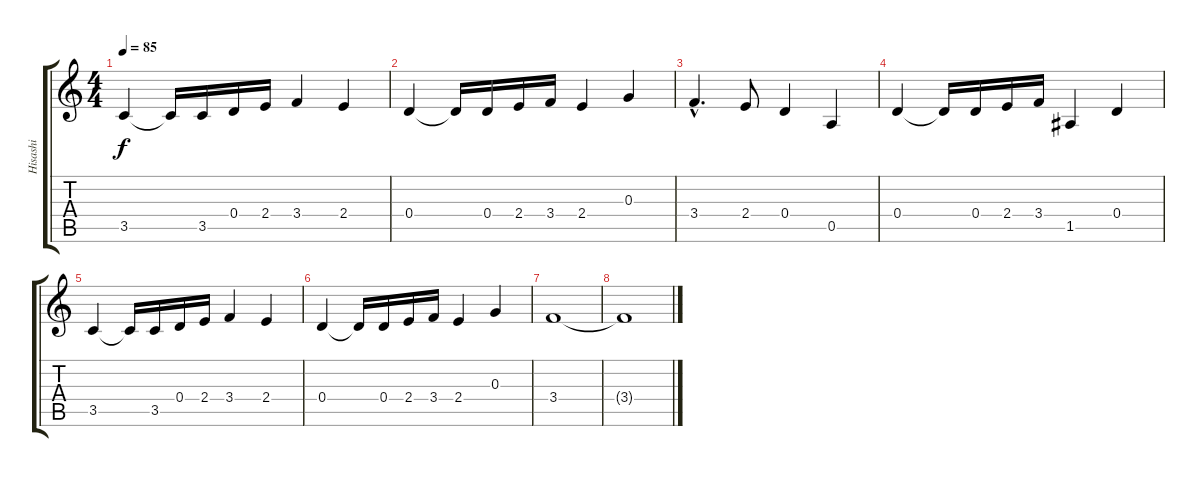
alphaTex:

\track ("Hisashi" "Hisashi") {instrument distortionguitar}
\staff {score tabs}
\tuning (E4 B3 G3 D3 A2 E2) {hide}
\ts (4 4)
\tempo 85
\clef g2
\ks c
3.5.4{dy f} 3.5{t}.16 3.5.16 0.4.16 2.4.16 3.4.4 2.4.4 |
0.4.4 0.4{t}.16 0.4.16 2.4.16 3.4.16 2.4.4 0.3.4 |
3.4{hac}.4{d} 2.4.8 0.4.4 0.5.4 |
0.4.4 0.4{t}.16 0.4.16 2.4.16 3.4.16 1.5.4 0.4.4 |
3.5.4 3.5{t}.16 3.5.16 0.4.16 2.4.16 3.4.4 2.4.4 |
0.4.4 0.4{t}.16 0.4.16 2.4.16 3.4.16 2.4.4 0.3.4 |
3.4.1 |
3.4{t}.1
